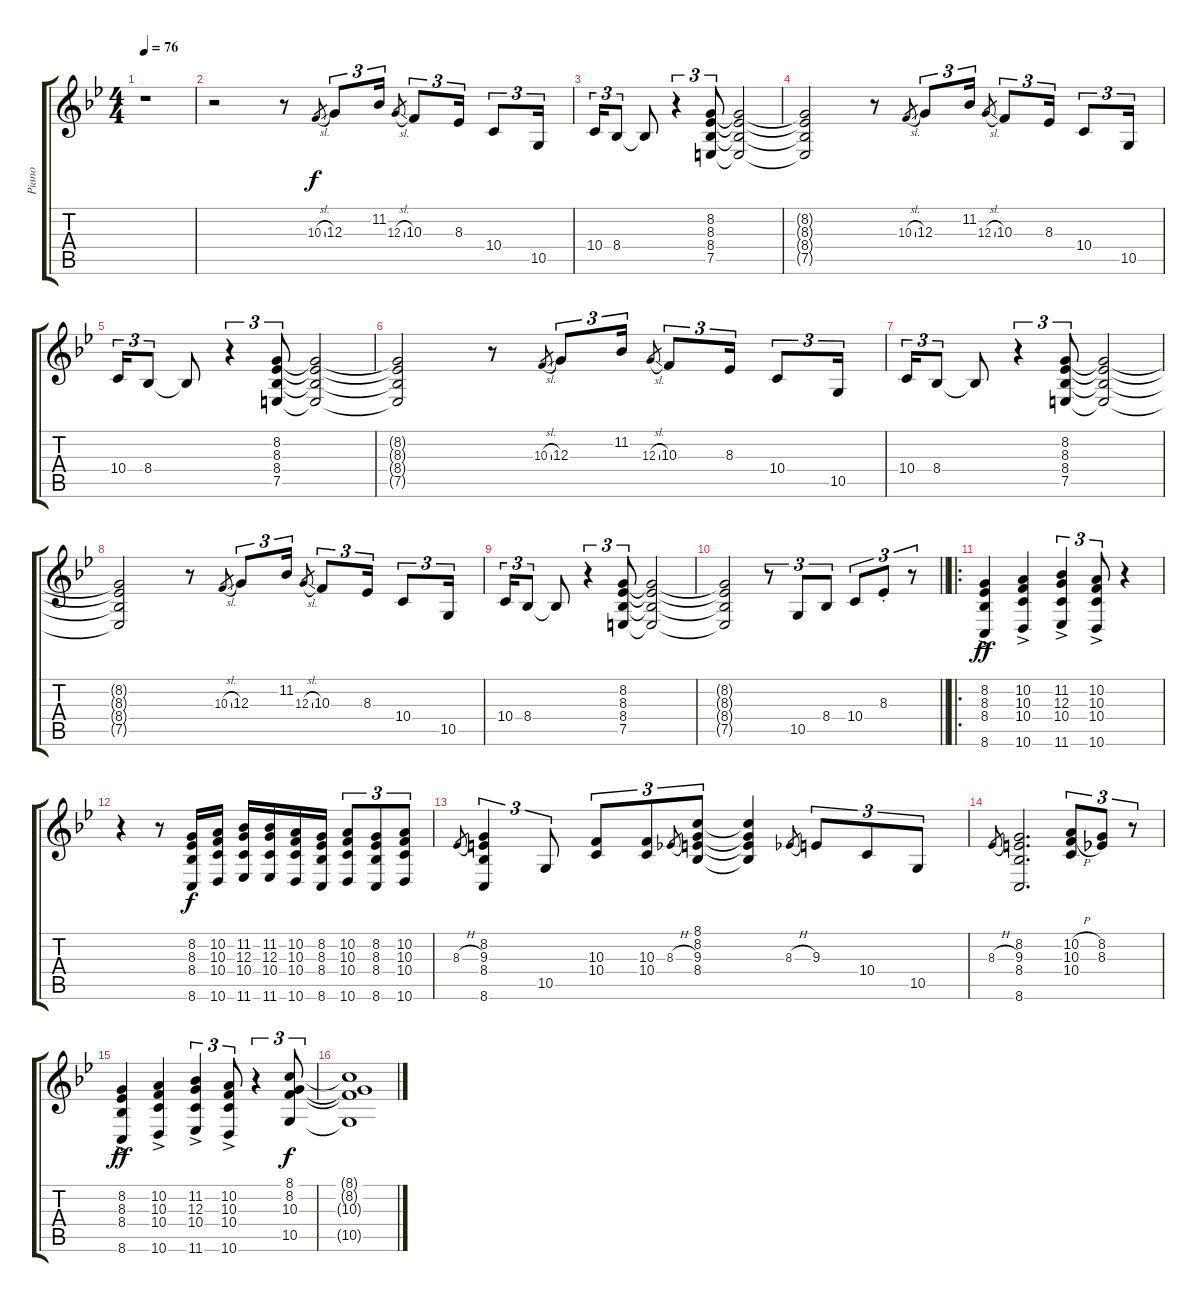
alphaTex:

\track ("Piano" "Piano") {instrument electricpiano1}
\staff {score tabs}
\tuning (E4 B3 G3 D3 A2 E2) {hide}
\ts (4 4)
\tempo 76
\clef g2
\ks bb
r.1{dy f instrument electricpiano1} |
r.2 r.8 10.3{sl}.8{gr} 12.3.8{tu (3 2)} 11.2.16{tu (3 2)} 12.3{sl}.8{gr} 10.3.8{tu (3 2)} 8.3.16{tu (3 2)} 10.4.8{tu (3 2)} 10.5.16{tu (3 2)} |
10.4.16{tu (3 2)} 8.4.8{tu (3 2)} 8.4{t}.8 r.4{tu (3 2)} (8.2 8.3 8.4 7.5).8{tu (3 2)} (8.2{t} 8.3{t} 8.4{t} 7.5{t}).2 |
(8.2{t} 8.3{t} 8.4{t} 7.5{t}).2 r.8 10.3{sl}.8{gr} 12.3.8{tu (3 2)} 11.2.16{tu (3 2)} 12.3{sl}.8{gr} 10.3.8{tu (3 2)} 8.3.16{tu (3 2)} 10.4.8{tu (3 2)} 10.5.16{tu (3 2)} |
10.4.16{tu (3 2)} 8.4.8{tu (3 2)} 8.4{t}.8 r.4{tu (3 2)} (8.2 8.3 8.4 7.5).8{tu (3 2)} (8.2{t} 8.3{t} 8.4{t} 7.5{t}).2 |
(8.2{t} 8.3{t} 8.4{t} 7.5{t}).2 r.8 10.3{sl}.8{gr} 12.3.8{tu (3 2)} 11.2.16{tu (3 2)} 12.3{sl}.8{gr} 10.3.8{tu (3 2)} 8.3.16{tu (3 2)} 10.4.8{tu (3 2)} 10.5.16{tu (3 2)} |
10.4.16{tu (3 2)} 8.4.8{tu (3 2)} 8.4{t}.8 r.4{tu (3 2)} (8.2 8.3 8.4 7.5).8{tu (3 2)} (8.2{t} 8.3{t} 8.4{t} 7.5{t}).2 |
(8.2{t} 8.3{t} 8.4{t} 7.5{t}).2 r.8 10.3{sl}.8{gr} 12.3.8{tu (3 2)} 11.2.16{tu (3 2)} 12.3{sl}.8{gr} 10.3.8{tu (3 2)} 8.3.16{tu (3 2)} 10.4.8{tu (3 2)} 10.5.16{tu (3 2)} |
10.4.16{tu (3 2)} 8.4.8{tu (3 2)} 8.4{t}.8 r.4{tu (3 2)} (8.2 8.3 8.4 7.5).8{tu (3 2)} (8.2{t} 8.3{t} 8.4{t} 7.5{t}).2 |
\barLineRight lightlight
(8.2{t} 8.3{t} 8.4{t} 7.5{t}).2 r.8{tu (3 2)} 10.5.8{tu (3 2)} 8.4.8{tu (3 2)} 10.4.8{tu (3 2)} 8.3{st}.8{tu (3 2)} r.8{tu (3 2)} |
\ro
(8.2{ac} 8.3{ac} 8.4{ac} 8.6{ac}).4{dy ff} (10.2{ac} 10.3{ac} 10.4{ac} 10.6{ac}).4 (11.2{ac} 12.3{ac} 10.4{ac} 11.6{ac}).4{tu (3 2)} (10.2{ac} 10.3{ac} 10.4{ac} 10.6{ac}).8{tu (3 2)} r.4 |
r.4 r.8 (8.2 8.3 8.4 8.6).16{dy f} (10.2 10.3 10.4 10.6).16 (11.2 12.3 10.4 11.6).16 (11.2 12.3 10.4 11.6).16 (10.2 10.3 10.4 10.6).16 (8.2 8.3 8.4 8.6).16 (10.2 10.3 10.4 10.6).8{tu (3 2)} (8.2 8.3 8.4 8.6).8{tu (3 2)} (10.2 10.3 10.4 10.6).8{tu (3 2)} |
8.3{h}.8{gr} (8.2 9.3 8.4 8.6).4{tu (3 2)} 10.5.8{tu (3 2)} (10.3 10.4).8{tu (3 2)} (10.3 10.4).8{tu (3 2)} 8.3{h}.8{gr} (8.1 8.2 9.3 8.4).8{tu (3 2)} (8.1{t} 8.2{t} 9.3{t} 8.4{t}).4 8.3{h}.8{gr} 9.3.8{tu (3 2)} 10.4.8{tu (3 2)} 10.5.8{tu (3 2)} |
8.3{h}.8{gr} (8.2 9.3 8.4 8.6).2{d} (10.2{h} 10.3{h} 10.4).8{tu (3 2)} (8.2 8.3).8{tu (3 2)} r.8{tu (3 2)} |
(8.2{ac} 8.3{ac} 8.4{ac} 8.6{ac}).4{dy ff} (10.2{ac} 10.3{ac} 10.4{ac} 10.6{ac}).4 (11.2{ac} 12.3{ac} 10.4{ac} 11.6{ac}).4{tu (3 2)} (10.2{ac} 10.3{ac} 10.4{ac} 10.6{ac}).8{tu (3 2)} r.4{tu (3 2)} (8.1 8.2 10.3 10.5).8{tu (3 2) dy f} |
(8.1{t} 8.2{t} 10.3{t} 10.5{t}).1
